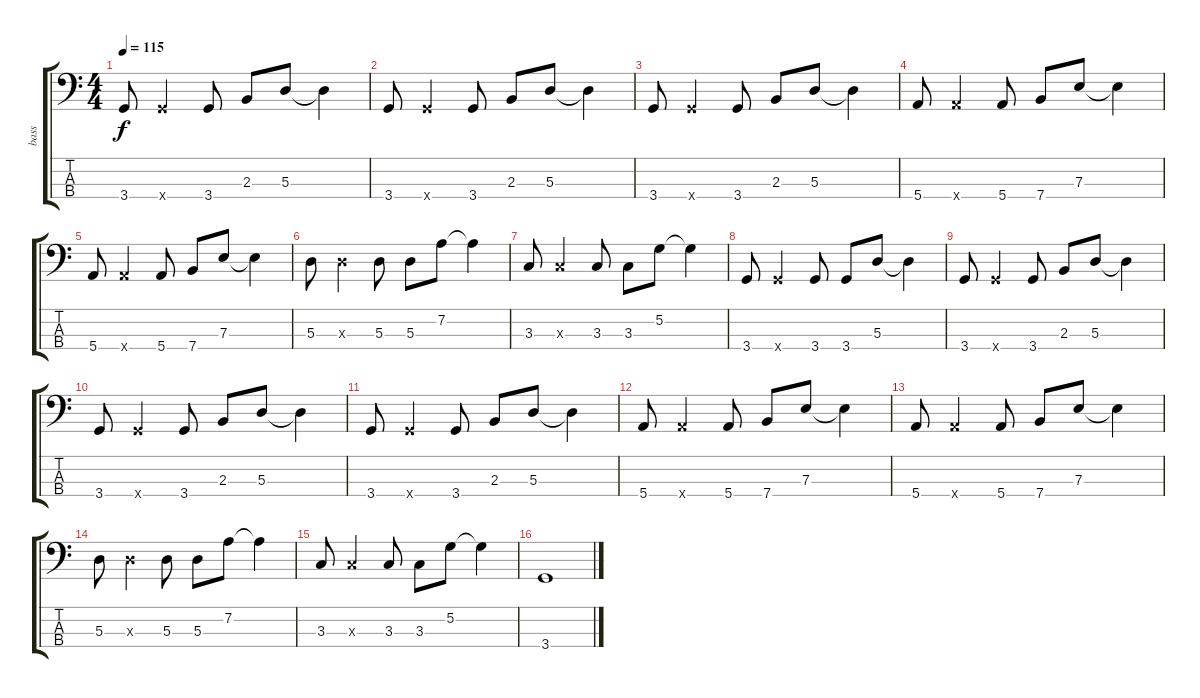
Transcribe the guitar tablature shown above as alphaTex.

\track ("bass" "bass") {instrument electricbassfinger}
\staff {score tabs}
\tuning (G2 D2 A1 E1) {hide}
\ts (4 4)
\tempo 115
\clef f4
\ks c
3.4.8{dy f} 3.4{x}.4 3.4.8 2.3.8 5.3.8 5.3{t}.4 |
3.4.8 3.4{x}.4 3.4.8 2.3.8 5.3.8 5.3{t}.4 |
3.4.8 3.4{x}.4 3.4.8 2.3.8 5.3.8 5.3{t}.4 |
5.4.8 5.4{x}.4 5.4.8 7.4.8 7.3.8 7.3{t}.4 |
5.4.8 5.4{x}.4 5.4.8 7.4.8 7.3.8 7.3{t}.4 |
5.3.8 5.3{x}.4 5.3.8 5.3.8 7.2.8 7.2{t}.4 |
3.3.8 3.3{x}.4 3.3.8 3.3.8 5.2.8 5.2{t}.4 |
3.4.8 3.4{x}.4 3.4.8 3.4.8 5.3.8 5.3{t}.4 |
3.4.8 3.4{x}.4 3.4.8 2.3.8 5.3.8 5.3{t}.4 |
3.4.8 3.4{x}.4 3.4.8 2.3.8 5.3.8 5.3{t}.4 |
3.4.8 3.4{x}.4 3.4.8 2.3.8 5.3.8 5.3{t}.4 |
5.4.8 5.4{x}.4 5.4.8 7.4.8 7.3.8 7.3{t}.4 |
5.4.8 5.4{x}.4 5.4.8 7.4.8 7.3.8 7.3{t}.4 |
5.3.8 5.3{x}.4 5.3.8 5.3.8 7.2.8 7.2{t}.4 |
3.3.8 3.3{x}.4 3.3.8 3.3.8 5.2.8 5.2{t}.4 |
3.4.1
